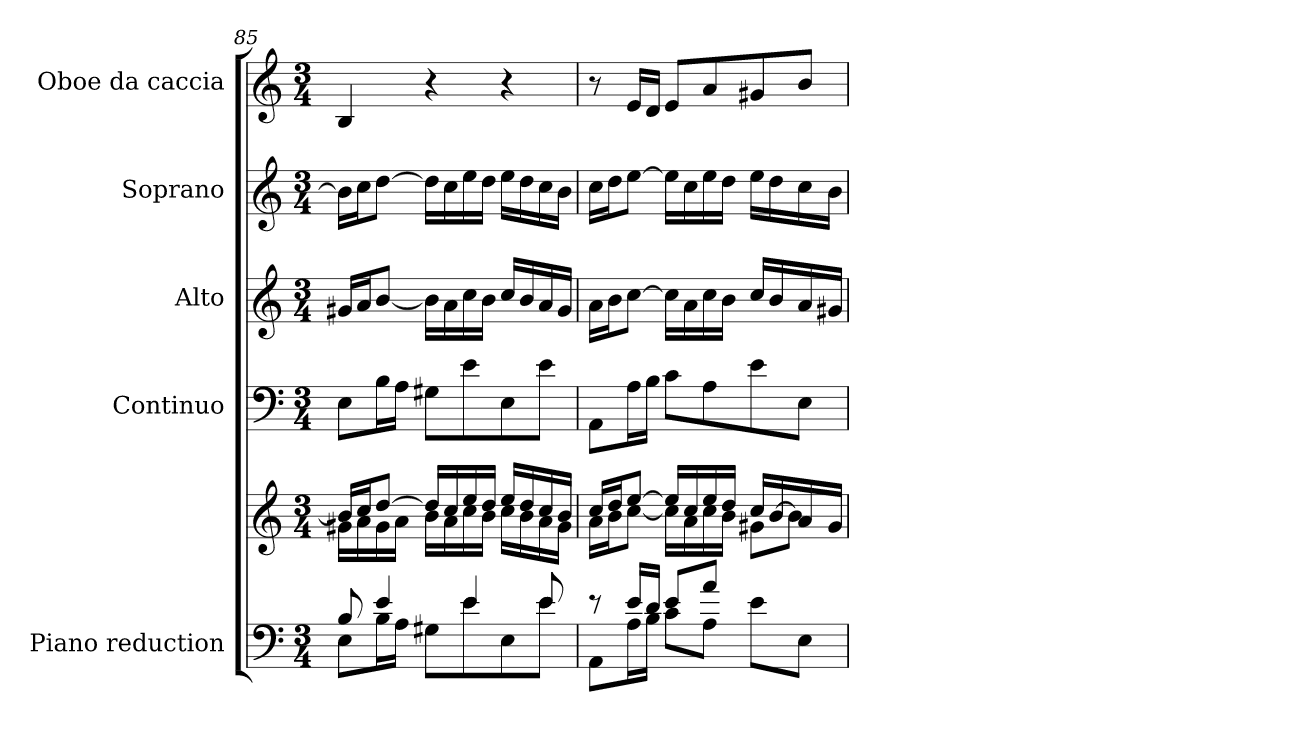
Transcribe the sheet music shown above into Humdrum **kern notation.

**kern	**kern	**kern	**kern	**kern	**kern
*part5	*part5	*part4	*part3	*part2	*part1
*staff6	*staff5	*staff4	*staff3	*staff2	*staff1
*I"Piano reduction	*	*I"Continuo	*I"Alto	*I"Soprano	*I"Oboe da caccia
*I'Pno	*	*	*	*	*I'Ob
*clefF4	*clefG2	*clefF4	*clefG2	*clefG2	*clefG2
*k[]	*k[]	*k[]	*k[]	*k[]	*k[]
*M3/4	*M3/4	*M3/4	*M3/4	*M3/4	*M3/4
=85	=85	=85	=85	=85	=85
*^	*^	*	*	*	*
8B/	8E\L	16b/LL]	16g#X\LL	8E\L	16g#X/LL	16b\LL]	4B/
.	.	16cc/J	16a\	.	16a/J	16cc\J	.
4e/	16B\L	[8dd/J	16g#\	16B\L	[8b/J	[8dd\J	.
.	16A\JJ	.	16a\JJ	16A\JJ	.	.	.
.	8G#X\L	16dd/LL]	16b\LL	8G#X\L	16b\LL]	16dd\LL]	4r
.	.	16cc/	16a\	.	16a\	16cc\	.
4e/	8e\	16ee/	16cc\	8e\	16cc\	16ee\	.
.	.	16dd/JJ	16b\JJ	.	16b\JJ	16dd\JJ	.
.	8E\	16ee/LL	16cc\LL	8E\	16cc/LL	16ee\LL	4r
.	.	16dd/	16b\	.	16b/	16dd\	.
8e/	8e\J	16cc/	16a\	8e\J	16a/	16cc\	.
.	.	16b/JJ	16g#\JJ	.	16g#/JJ	16b\JJ	.
!!LO:PB:g=z
=86	=86	=86	=86	=86	=86	=86	=86
8r	8AA\L	16cc/LL	16a\LL	8AA\L	16a\LL	16cc\LL	8r
.	.	16dd/J	16b\J	.	16b\J	16dd\J	.
16e/LL	16A\L	[8ee/J	[8cc\J	16A\L	[8cc\J	[8ee\J	16e/LL
16d/JJ	16B\JJ	.	.	16B\JJ	.	.	16d/JJ
8e/L	8c\L	16ee/LL]	16cc\LL]	8c\L	16cc\LL]	16ee\LL]	8e/L
.	.	16cc/	16a\	.	16a\	16cc\	.
8a/J	8A\J	16ee/	16cc\	8A\	16cc\	16ee\	8a/
.	.	16dd/JJ	16b\JJ	.	16b\JJ	16dd\JJ	.
4ryy	8e\L	16cc/LL	8g#X\L	8e\	16cc/LL	16ee\LL	8g#X/
.	.	[16b/	.	.	16b/	16dd\	.
.	8E\J	16a/	8b\J]	8E\J	16a/	16cc\	8b/J
.	.	16g#/JJ	.	.	16g#X/JJ	16b\JJ	.
*v	*v	*	*	*	*	*	*
*	*v	*v	*	*	*	*
=	=	=	=	=	=
*-	*-	*-	*-	*-	*-
